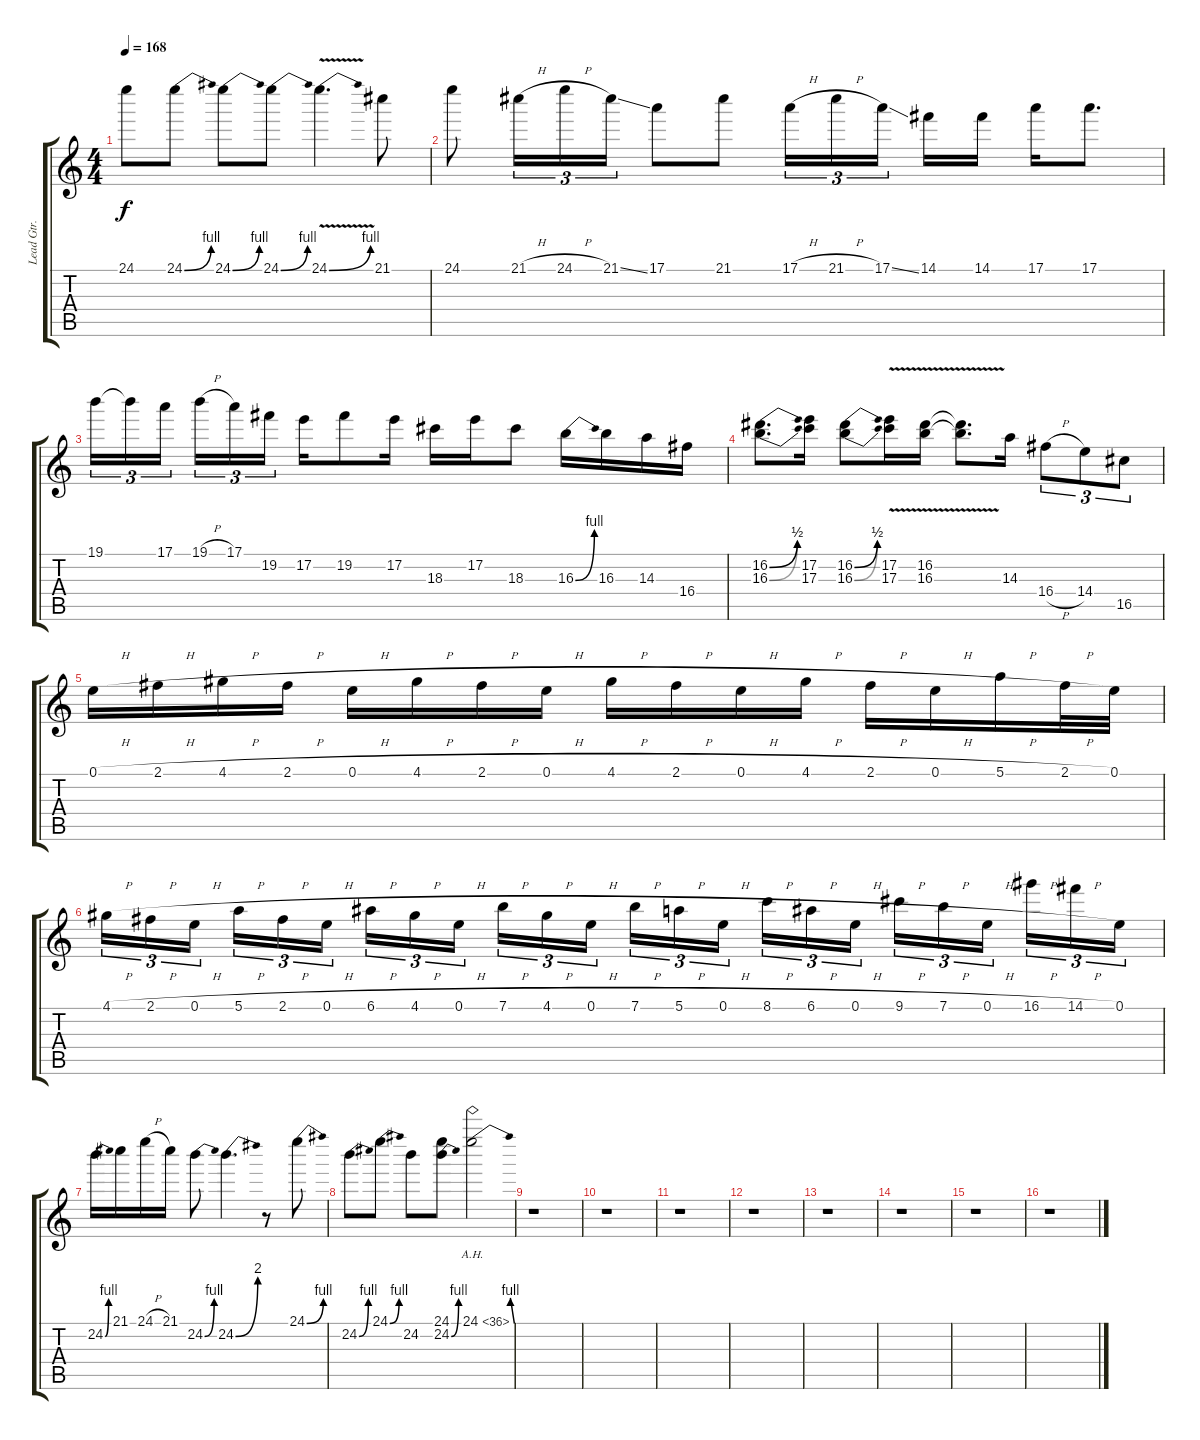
\track ("Lead Gtr." "Lead Gtr.") {instrument overdrivenguitar}
\staff {score tabs}
\tuning (E4 B3 G3 D3 A2 E2) {hide}
\ts (4 4)
\tempo 168
\clef g2
\ks c
24.1{t}.8{dy f} 24.1{be (bend 0 0 60 4)}.8 24.1{be (bend 0 0 60 4)}.8 24.1{be (bend 0 0 60 4)}.8 24.1{be (bend 0 0 60 4) v}.4{d} 21.1.8 |
24.1.8 21.1{h}.16{tu (3 2)} 24.1{h}.16{tu (3 2)} 21.1{ss}.16{tu (3 2)} 17.1.8 21.1.8 17.1{h}.16{tu (3 2)} 21.1{h}.16{tu (3 2)} 17.1{ss}.16{tu (3 2) beam splitsecondary} 14.1.16 14.1.16 17.1.16 17.1.8{d} |
19.1.16{tu (3 2)} 19.1{t}.16{tu (3 2)} 17.1.16{tu (3 2) beam splitsecondary} 19.1{h}.16{tu (3 2)} 17.1.16{tu (3 2)} 19.2.16{tu (3 2)} 17.2.16 19.2.8 17.2.16 18.3.16 17.2.16 18.3.8 16.3{be (bend 0 0 60 4)}.16 16.3.16 14.3.16 16.4.16 |
(16.2{be (bend 0 0 60 2)} 16.3{be (bend 0 0 60 2)}).8{d} (17.2 17.3).16 (16.2{be (bend 0 0 60 2)} 16.3{be (bend 0 0 60 2)}).8 (17.2{v} 17.3{v}).16 (16.2{v} 16.3{v}).16 (16.2{t} 16.3{t}).8{d} 14.3.16 16.4{h}.8{tu (3 2)} 14.4.8{tu (3 2)} 16.5.8{tu (3 2)} |
0.1{h}.16 2.1{h}.16 4.1{h}.16 2.1{h}.16 0.1{h}.16 4.1{h}.16 2.1{h}.16 0.1{h}.16 4.1{h}.16 2.1{h}.16 0.1{h}.16 4.1{h}.16 2.1{h}.16 0.1{h}.16 5.1{h}.16 2.1{h}.32 0.1.32 |
4.1{h}.16{tu (3 2)} 2.1{h}.16{tu (3 2)} 0.1{h}.16{tu (3 2) beam splitsecondary} 5.1{h}.16{tu (3 2)} 2.1{h}.16{tu (3 2)} 0.1{h}.16{tu (3 2)} 6.1{h}.16{tu (3 2)} 4.1{h}.16{tu (3 2)} 0.1{h}.16{tu (3 2) beam splitsecondary} 7.1{h}.16{tu (3 2)} 4.1{h}.16{tu (3 2)} 0.1{h}.16{tu (3 2)} 7.1{h}.16{tu (3 2)} 5.1{h}.16{tu (3 2)} 0.1{h}.16{tu (3 2) beam splitsecondary} 8.1{h}.16{tu (3 2)} 6.1{h}.16{tu (3 2)} 0.1{h}.16{tu (3 2)} 9.1{h}.16{tu (3 2)} 7.1{h}.16{tu (3 2)} 0.1{h}.16{tu (3 2) beam splitsecondary} 16.1{h}.16{tu (3 2)} 14.1{h}.16{tu (3 2)} 0.1.16{tu (3 2)} |
24.2{be (bend 0 0 60 4)}.16 21.1.16 24.1{h}.16 21.1.16 24.2{be (bend 0 0 60 4)}.8 24.2{be (bend 0 0 60 8)}.4{d} r.8 24.1{be (bend 0 0 60 4)}.8 |
24.2{be (bend 0 0 60 4)}.8 24.1{be (bend 0 0 60 4)}.8 24.2.8 (24.1 24.2{be (bend 0 0 60 4)}).8 24.1{be (bend 0 0 60 4) ah 12}.2 |
r.1 |
r.1 |
r.1 |
r.1 |
r.1 |
r.1 |
r.1 |
r.1
